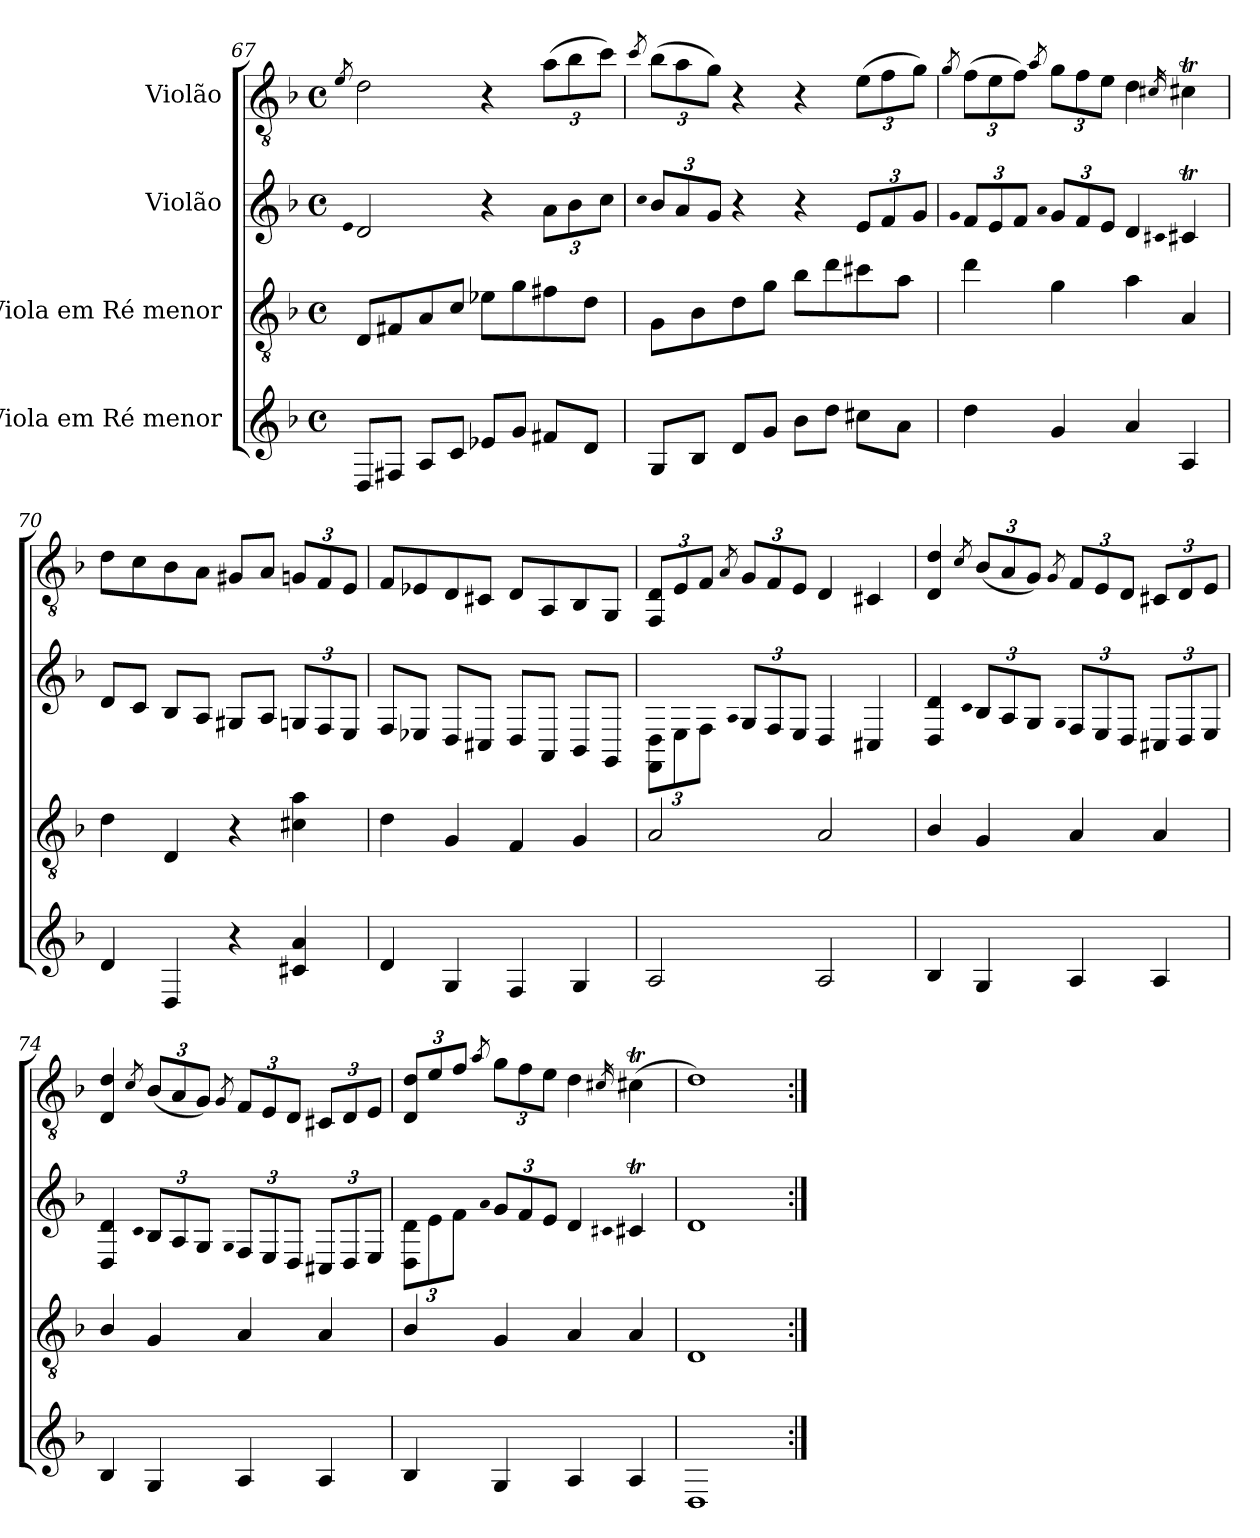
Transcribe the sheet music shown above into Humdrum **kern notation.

**kern	**kern	**kern	**kern
*part4	*part3	*part2	*part1
*staff4	*staff3	*staff2	*staff1
*I"Viola em Ré menor	*I"Viola em Ré menor	*I"Violão	*I"Violão
!!LO:LB:g=z
*	*clefGv2	*	*clefGv2
*k[b-]	*k[b-]	*k[b-]	*k[b-]
*M4/4	*M4/4	*M4/4	*M4/4
*met(c)	*met(c)	*met(c)	*met(c)
=67	=67	=67	=67
.	.	qe	8qe/
8DL	8D/L	2d	2d\
8F#XJ	8F#X/	.	.
8AL	8A/	.	.
8cJ	8c/J	.	.
8e-XL	8e-X\L	4r	4r
8gJ	8g\	.	.
*	*	*Xbrackettup	*Xbrackettup
8f#XL	8f#X\	12aL	(>12a\L
.	.	12b-	12b-\
8dJ	8d\J	.	.
.	.	12ccJ	12cc\J)
=68	=68	=68	=68
.	.	qcc	8qcc/
8GL	8G\L	12b-L	(>12b-\L
.	.	12a	12a\
8B-J	8B-\	.	.
.	.	12gJ	12g\J)
8dL	8d\	4r	4r
8gJ	8g\J	.	.
8b-L	8b-\L	4r	4r
8ddJ	8dd\	.	.
8cc#XL	8cc#X\	12eL	(>12e\L
.	.	12f	12f\
8aJ	8a\J	.	.
.	.	12gJ	12g\J)
=69	=69	=69	=69
.	.	qg	8qg/
4dd	4dd\	12fL	(>12f\L
.	.	12e	12e\
.	.	12fJ	12f\J)
.	.	qa	8qa/
4g	4g\	12gL	12g\L
.	.	12f	12f\
.	.	12eJ	12e\J
4a	4a\	4d	4d\
.	.	qc#	16qc#X/
4A	4A/	4c#t	4c#t\
=70	=70	=70	=70
4d	4d\	8dL	8d\L
.	.	8cJ	8c\
4D	4D/	8B-L	8B-\
.	.	8AJ	8A\J
4r	4r	8G#L	8G#X/L
.	.	8AJ	8A/J
4c#X 4a	4c#X\ 4a\	12GL	12Gn/L
.	.	12F	12F/
.	.	12EJ	12E/J
!!LO:PB:g=z
=71	=71	=71	=71
4d	4d\	8FL	8F/L
.	.	8E-J	8E-X/
4G	4G/	8DL	8D/
.	.	8C#J	8C#X/J
4F	4F/	8DL	8D/L
.	.	8AAJ	8AA/
4G	4G/	8BB-L	8BB-/
.	.	8GGJ	8GG/J
=72	=72	=72	=72
2A	2A/	12FF\ 12D\L	12FF/ 12D/L
.	.	12E	12E/
.	.	12FJ	12F/J
.	.	qA	8qA/
.	.	12GL	12G/L
.	.	12F	12F/
.	.	12EJ	12E/J
2A	2A/	4D	4D/
.	.	4C#	4C#X/
=73	=73	=73	=73
4B-	4B-/	4D 4d	4D/ 4d/
.	.	qc	8qc/
4G	4G/	12B-L	(<12B-/L
.	.	12A	12A/
.	.	12GJ	12G/J)
.	.	qG	8qG/
4A	4A/	12FL	12F/L
.	.	12E	12E/
.	.	12DJ	12D/J
4A	4A/	12C#L	12C#X/L
.	.	12D	12D/
.	.	12EJ	12E/J
=74	=74	=74	=74
4B-	4B-/	4D 4d	4D/ 4d/
.	.	qc	8qc/
4G	4G/	12B-L	(<12B-/L
.	.	12A	12A/
.	.	12GJ	12G/J)
.	.	qG	8qG/
4A	4A/	12FL	12F/L
.	.	12E	12E/
.	.	12DJ	12D/J
4A	4A/	12C#L	12C#X/L
.	.	12D	12D/
.	.	12EJ	12E/J
!!LO:LB:g=z
=75	=75	=75	=75
4B-	4B-/	12D\ 12d\L	12D/ 12d/L
.	.	12e	12e/
.	.	12fJ	12f/J
.	.	qa	8qa/
4G	4G/	12gL	12g\L
.	.	12f	12f\
.	.	12eJ	12e\J
4A	4A/	4d	4d\
.	.	qc#	16qc#X/
4A	4A/	4c#t	(>4c#t\
=76	=76	=76	=76
1D	1D	1d	1d)
=:|!	=:|!	=:|!	=:|!
*-	*-	*-	*-
